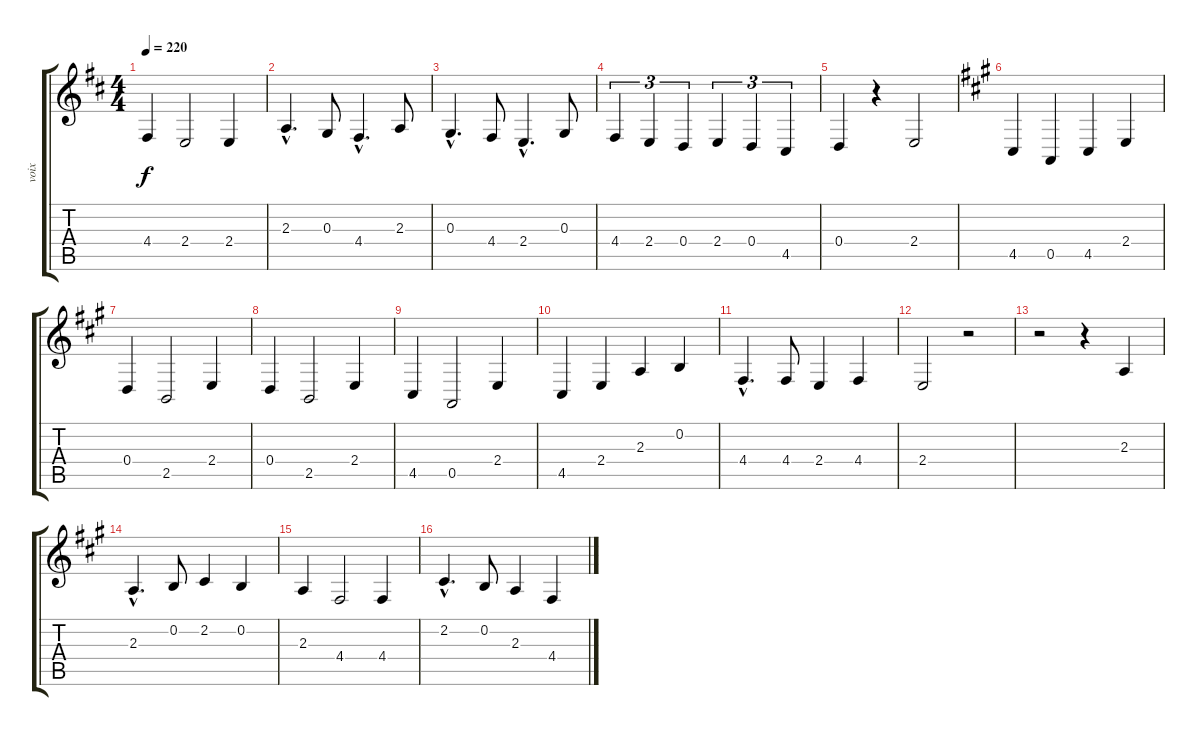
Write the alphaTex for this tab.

\track ("voix" "voix") {instrument panflute}
\staff {score tabs}
\tuning (E4 B3 G3 D3 A2 E2) {hide}
\ts (4 4)
\tempo 220
\clef g2
\ks d
4.4.4{dy f} 2.4.2 2.4.4 |
2.3{hac}.4{d} 0.3.8 4.4{hac}.4{d} 2.3.8 |
0.3{hac}.4{d} 4.4.8 2.4{hac}.4{d} 0.3.8 |
4.4.4{tu (3 2)} 2.4.4{tu (3 2)} 0.4.4{tu (3 2)} 2.4.4{tu (3 2)} 0.4.4{tu (3 2)} 4.5.4{tu (3 2)} |
0.4.4 r.4 2.4.2 |
\ks a
4.5.4 0.5.4 4.5.4 2.4.4 |
0.4.4 2.5.2 2.4.4 |
0.4.4 2.5.2 2.4.4 |
4.5.4 0.5.2 2.4.4 |
4.5.4 2.4.4 2.3.4 0.2.4 |
4.4{hac}.4{d} 4.4.8 2.4.4 4.4.4 |
2.4.2 r.2 |
r.2 r.4 2.3.4 |
2.3{hac}.4{d} 0.2.8 2.2.4 0.2.4 |
2.3.4 4.4.2 4.4.4 |
2.2{hac}.4{d} 0.2.8 2.3.4 4.4.4
